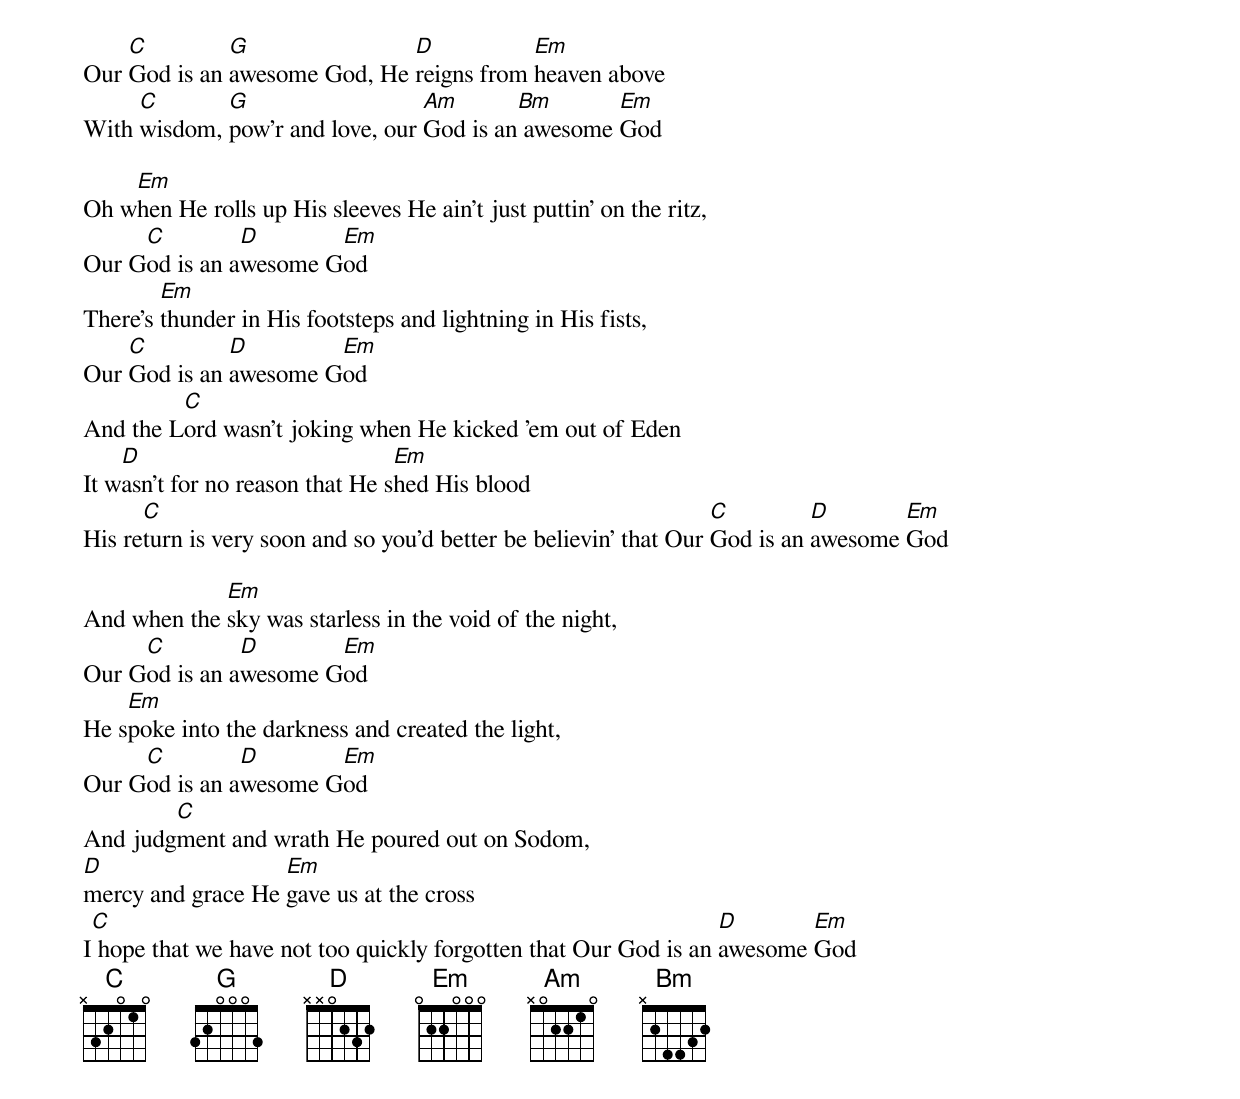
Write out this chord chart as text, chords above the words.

    C         G               D           Em
Our God is an awesome God, He reigns from heaven above
     C       G                   Am       Bm       Em
With wisdom, pow'r and love, our God is an awesome God

    Em
Oh when He rolls up His sleeves He ain't just puttin' on the ritz,
     C         D       Em
Our God is an awesome God
        Em
There's thunder in His footsteps and lightning in His fists,
    C         D        Em
Our God is an awesome God
         C
And the Lord wasn't joking when He kicked 'em out of Eden
    D                            Em
It wasn't for no reason that He shed His blood
      C                                                           C         D       Em
His return is very soon and so you'd better be believin' that Our God is an awesome God

             Em
And when the sky was starless in the void of the night,
     C         D       Em
Our God is an awesome God
    Em
He spoke into the darkness and created the light,
     C         D       Em
Our God is an awesome God
        C
And judgment and wrath He poured out on Sodom,
D                  Em
mercy and grace He gave us at the cross
 C                                                               D       Em
I hope that we have not too quickly forgotten that Our God is an awesome God
